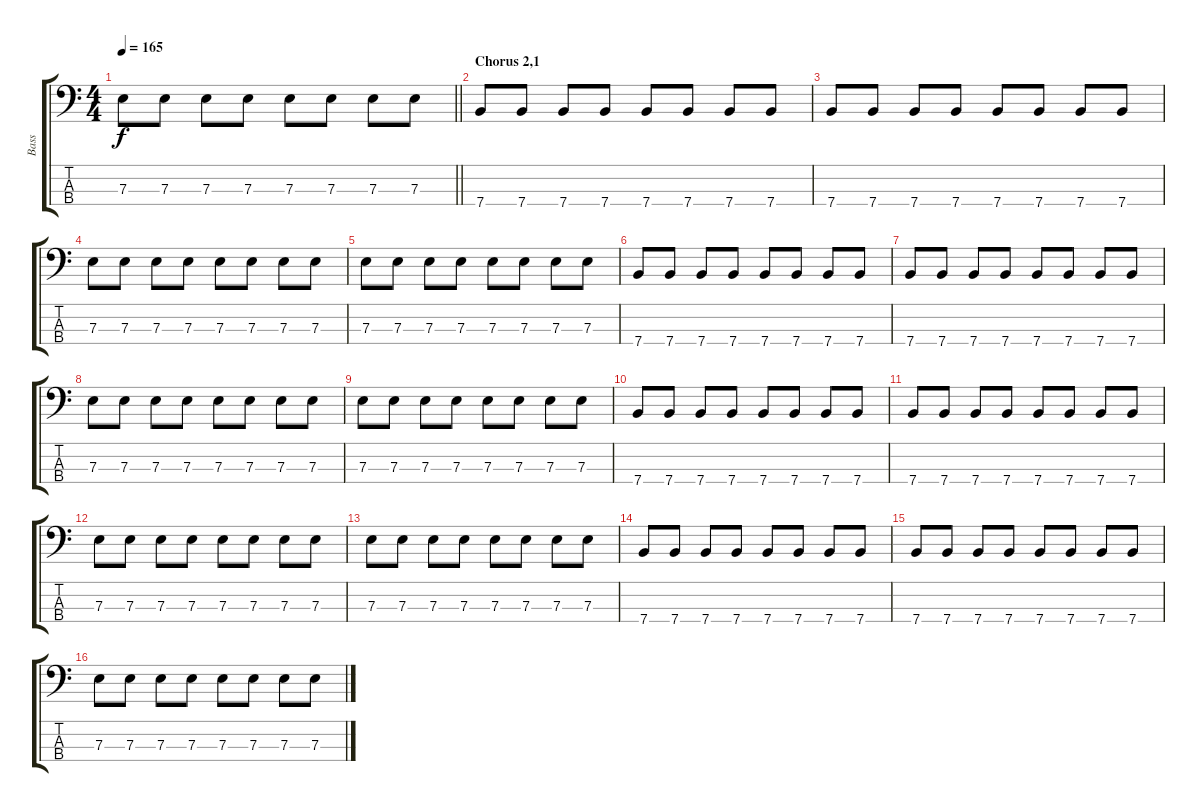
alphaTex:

\track ("Bass" "Bass") {instrument electricbasspick}
\staff {score tabs}
\tuning (G2 D2 A1 E1) {hide}
\ts (4 4)
\tempo 165
\clef f4
\barLineRight lightlight
\ks c
7.3.8{dy f} 7.3.8 7.3.8 7.3.8 7.3.8 7.3.8 7.3.8 7.3.8 |
\section ("" "Chorus 2,1")
7.4.8 7.4.8 7.4.8 7.4.8 7.4.8 7.4.8 7.4.8 7.4.8 |
7.4.8 7.4.8 7.4.8 7.4.8 7.4.8 7.4.8 7.4.8 7.4.8 |
7.3.8 7.3.8 7.3.8 7.3.8 7.3.8 7.3.8 7.3.8 7.3.8 |
7.3.8 7.3.8 7.3.8 7.3.8 7.3.8 7.3.8 7.3.8 7.3.8 |
7.4.8 7.4.8 7.4.8 7.4.8 7.4.8 7.4.8 7.4.8 7.4.8 |
7.4.8 7.4.8 7.4.8 7.4.8 7.4.8 7.4.8 7.4.8 7.4.8 |
7.3.8 7.3.8 7.3.8 7.3.8 7.3.8 7.3.8 7.3.8 7.3.8 |
7.3.8 7.3.8 7.3.8 7.3.8 7.3.8 7.3.8 7.3.8 7.3.8 |
7.4.8 7.4.8 7.4.8 7.4.8 7.4.8 7.4.8 7.4.8 7.4.8 |
7.4.8 7.4.8 7.4.8 7.4.8 7.4.8 7.4.8 7.4.8 7.4.8 |
7.3.8 7.3.8 7.3.8 7.3.8 7.3.8 7.3.8 7.3.8 7.3.8 |
7.3.8 7.3.8 7.3.8 7.3.8 7.3.8 7.3.8 7.3.8 7.3.8 |
7.4.8 7.4.8 7.4.8 7.4.8 7.4.8 7.4.8 7.4.8 7.4.8 |
7.4.8 7.4.8 7.4.8 7.4.8 7.4.8 7.4.8 7.4.8 7.4.8 |
7.3.8 7.3.8 7.3.8 7.3.8 7.3.8 7.3.8 7.3.8 7.3.8
